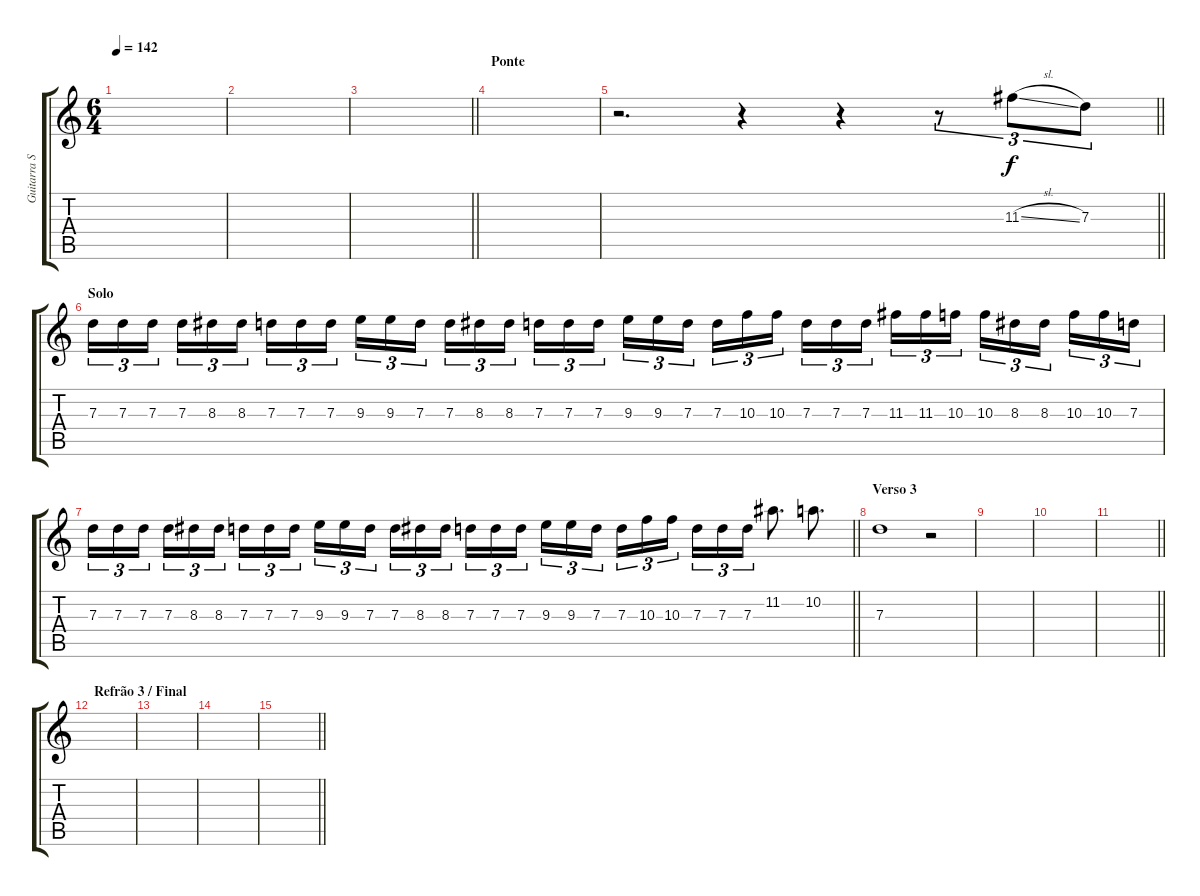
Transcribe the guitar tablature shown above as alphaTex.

\track ("Guitarra Solo" "Guitarra S") {instrument distortionguitar}
\staff {score tabs}
\tuning (E4 B3 G3 D3 A2 E2) {hide}
\ts (6 4)
\tempo 142
\clef g2
\ks c
|
|
\barLineRight lightlight
|
\section ("" "Ponte")
|
\barLineRight lightlight
r.2{d} r.4 r.4 r.8{tu (3 2)} 11.3{sl}.8{tu (3 2)} 7.3.8{tu (3 2)} |
\section ("" "Solo")
7.3.16{tu (3 2)} 7.3.16{tu (3 2)} 7.3.16{tu (3 2) beam splitsecondary} 7.3.16{tu (3 2)} 8.3.16{tu (3 2)} 8.3.16{tu (3 2) beam splitsecondary} 7.3.16{tu (3 2)} 7.3.16{tu (3 2)} 7.3.16{tu (3 2) beam splitsecondary} 9.3.16{tu (3 2)} 9.3.16{tu (3 2)} 7.3.16{tu (3 2) beam splitsecondary} 7.3.16{tu (3 2)} 8.3.16{tu (3 2)} 8.3.16{tu (3 2) beam splitsecondary} 7.3.16{tu (3 2)} 7.3.16{tu (3 2)} 7.3.16{tu (3 2)} 9.3.16{tu (3 2)} 9.3.16{tu (3 2)} 7.3.16{tu (3 2) beam splitsecondary} 7.3.16{tu (3 2)} 10.3.16{tu (3 2)} 10.3.16{tu (3 2) beam splitsecondary} 7.3.16{tu (3 2)} 7.3.16{tu (3 2)} 7.3.16{tu (3 2) beam splitsecondary} 11.3.16{tu (3 2)} 11.3.16{tu (3 2)} 10.3.16{tu (3 2) beam splitsecondary} 10.3.16{tu (3 2)} 8.3.16{tu (3 2)} 8.3.16{tu (3 2) beam splitsecondary} 10.3.16{tu (3 2)} 10.3.16{tu (3 2)} 7.3.16{tu (3 2)} |
\barLineRight lightlight
7.3.16{tu (3 2)} 7.3.16{tu (3 2)} 7.3.16{tu (3 2) beam splitsecondary} 7.3.16{tu (3 2)} 8.3.16{tu (3 2)} 8.3.16{tu (3 2) beam splitsecondary} 7.3.16{tu (3 2)} 7.3.16{tu (3 2)} 7.3.16{tu (3 2) beam splitsecondary} 9.3.16{tu (3 2)} 9.3.16{tu (3 2)} 7.3.16{tu (3 2) beam splitsecondary} 7.3.16{tu (3 2)} 8.3.16{tu (3 2)} 8.3.16{tu (3 2) beam splitsecondary} 7.3.16{tu (3 2)} 7.3.16{tu (3 2)} 7.3.16{tu (3 2)} 9.3.16{tu (3 2)} 9.3.16{tu (3 2)} 7.3.16{tu (3 2) beam splitsecondary} 7.3.16{tu (3 2)} 10.3.16{tu (3 2)} 10.3.16{tu (3 2) beam splitsecondary} 7.3.16{tu (3 2)} 7.3.16{tu (3 2)} 7.3.16{tu (3 2)} 11.2.8{d} 10.2.8{d} |
\section ("" "Verso 3")
7.3.1 r.2 |
|
|
\barLineRight lightlight
|
\section ("" "Refrão 3 / Final")
|
|
|
\barLineRight lightlight
